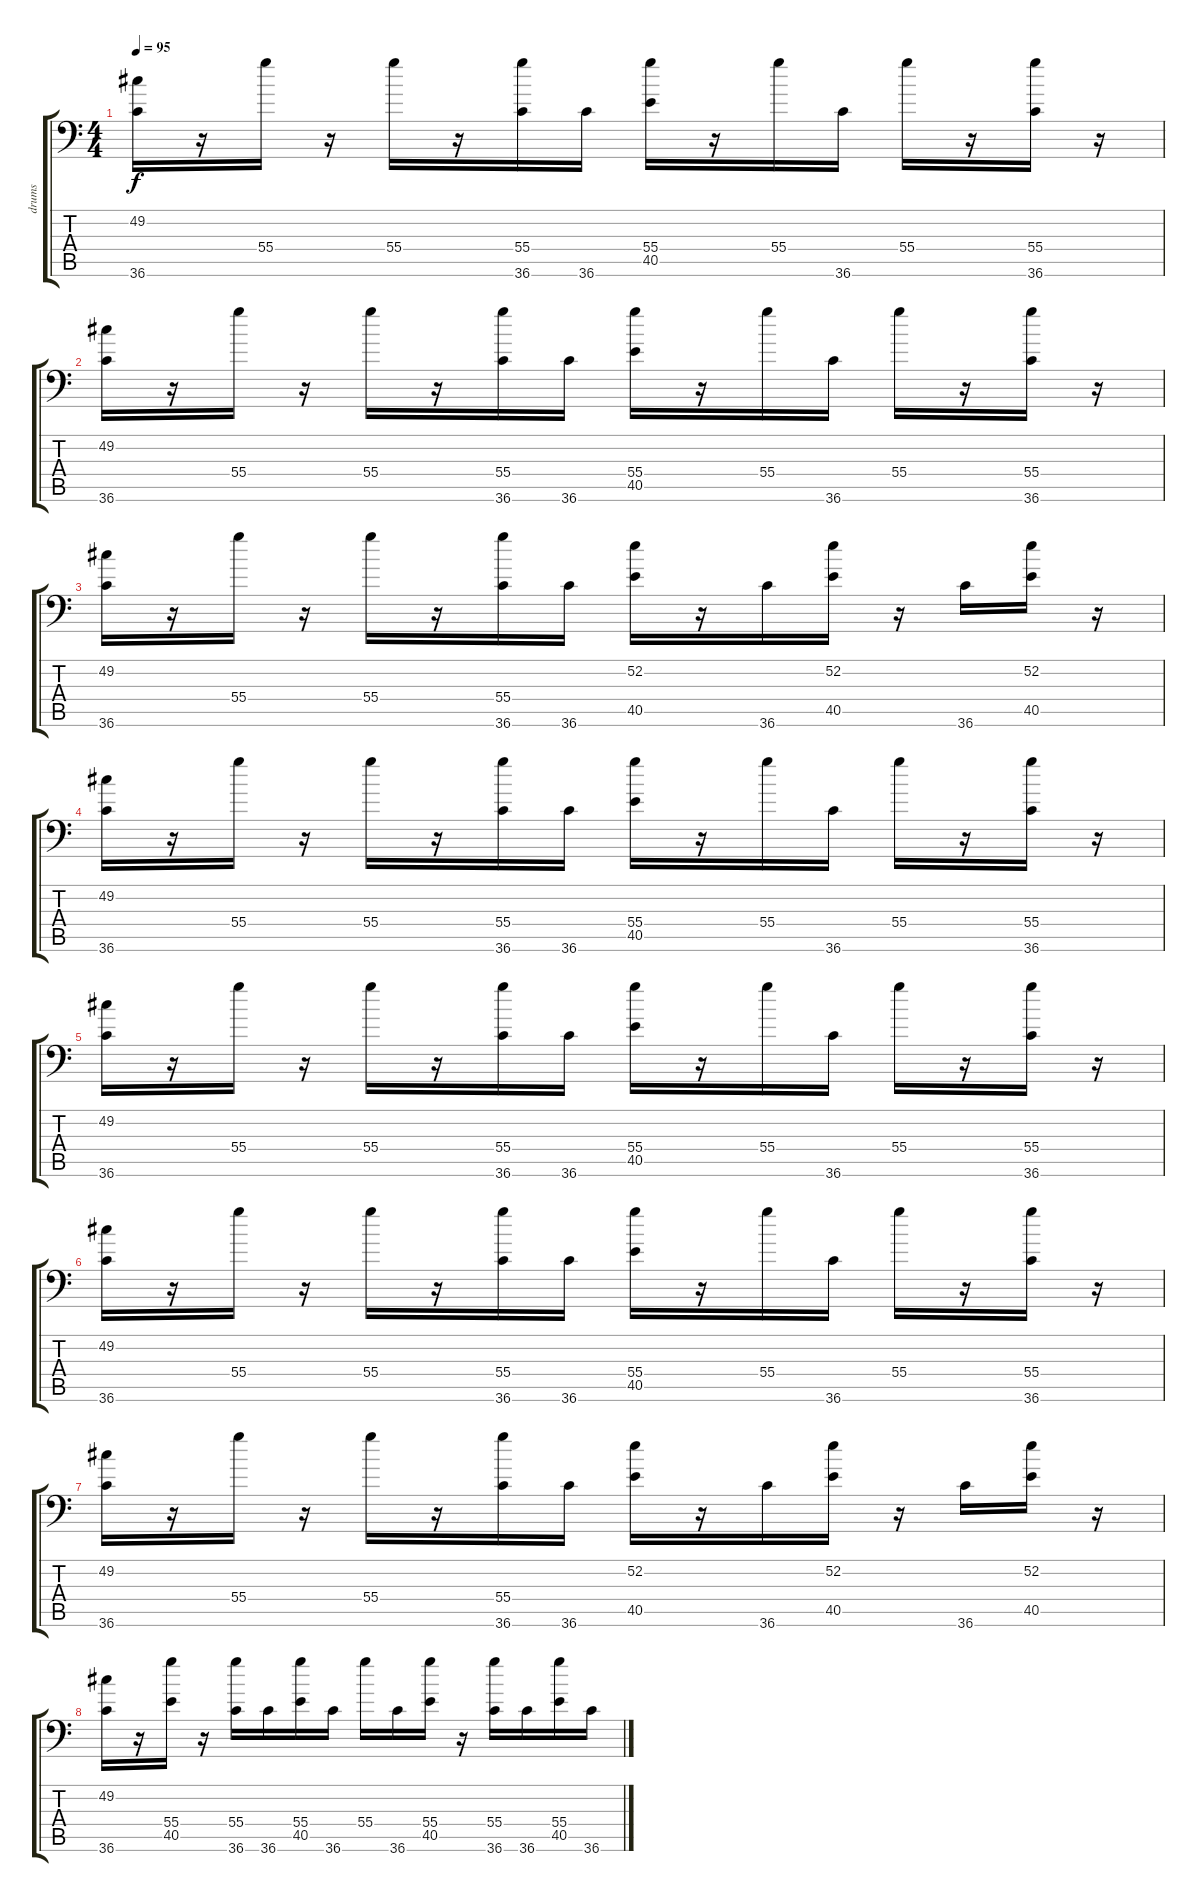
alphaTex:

\track ("drums" "drums") {instrument acousticgrandpiano}
\staff {score tabs}
\tuning (C-1 C-1 C-1 C-1 C-1 C-1) {hide}
\ts (4 4)
\tempo 95
\clef f4
\ks c
(49.2 36.6).16{dy f} r.16 55.4.16 r.16 55.4.16 r.16 (55.4 36.6).16 36.6.16 (55.4 40.5).16 r.16 55.4.16 36.6.16 55.4.16 r.16 (55.4 36.6).16 r.16 |
(49.2 36.6).16 r.16 55.4.16 r.16 55.4.16 r.16 (55.4 36.6).16 36.6.16 (55.4 40.5).16 r.16 55.4.16 36.6.16 55.4.16 r.16 (55.4 36.6).16 r.16 |
(49.2 36.6).16 r.16 55.4.16 r.16 55.4.16 r.16 (55.4 36.6).16 36.6.16 (52.2 40.5).16 r.16 36.6.16 (52.2 40.5).16 r.16 36.6.16 (52.2 40.5).16 r.16 |
(49.2 36.6).16 r.16 55.4.16 r.16 55.4.16 r.16 (55.4 36.6).16 36.6.16 (55.4 40.5).16 r.16 55.4.16 36.6.16 55.4.16 r.16 (55.4 36.6).16 r.16 |
(49.2 36.6).16 r.16 55.4.16 r.16 55.4.16 r.16 (55.4 36.6).16 36.6.16 (55.4 40.5).16 r.16 55.4.16 36.6.16 55.4.16 r.16 (55.4 36.6).16 r.16 |
(49.2 36.6).16 r.16 55.4.16 r.16 55.4.16 r.16 (55.4 36.6).16 36.6.16 (55.4 40.5).16 r.16 55.4.16 36.6.16 55.4.16 r.16 (55.4 36.6).16 r.16 |
(49.2 36.6).16 r.16 55.4.16 r.16 55.4.16 r.16 (55.4 36.6).16 36.6.16 (52.2 40.5).16 r.16 36.6.16 (52.2 40.5).16 r.16 36.6.16 (52.2 40.5).16 r.16 |
(49.2 36.6).16 r.16 (55.4 40.5).16 r.16 (55.4 36.6).16 36.6.16 (55.4 40.5).16 36.6.16 55.4.16 36.6.16 (55.4 40.5).16 r.16 (55.4 36.6).16 36.6.16 (55.4 40.5).16 36.6.16
